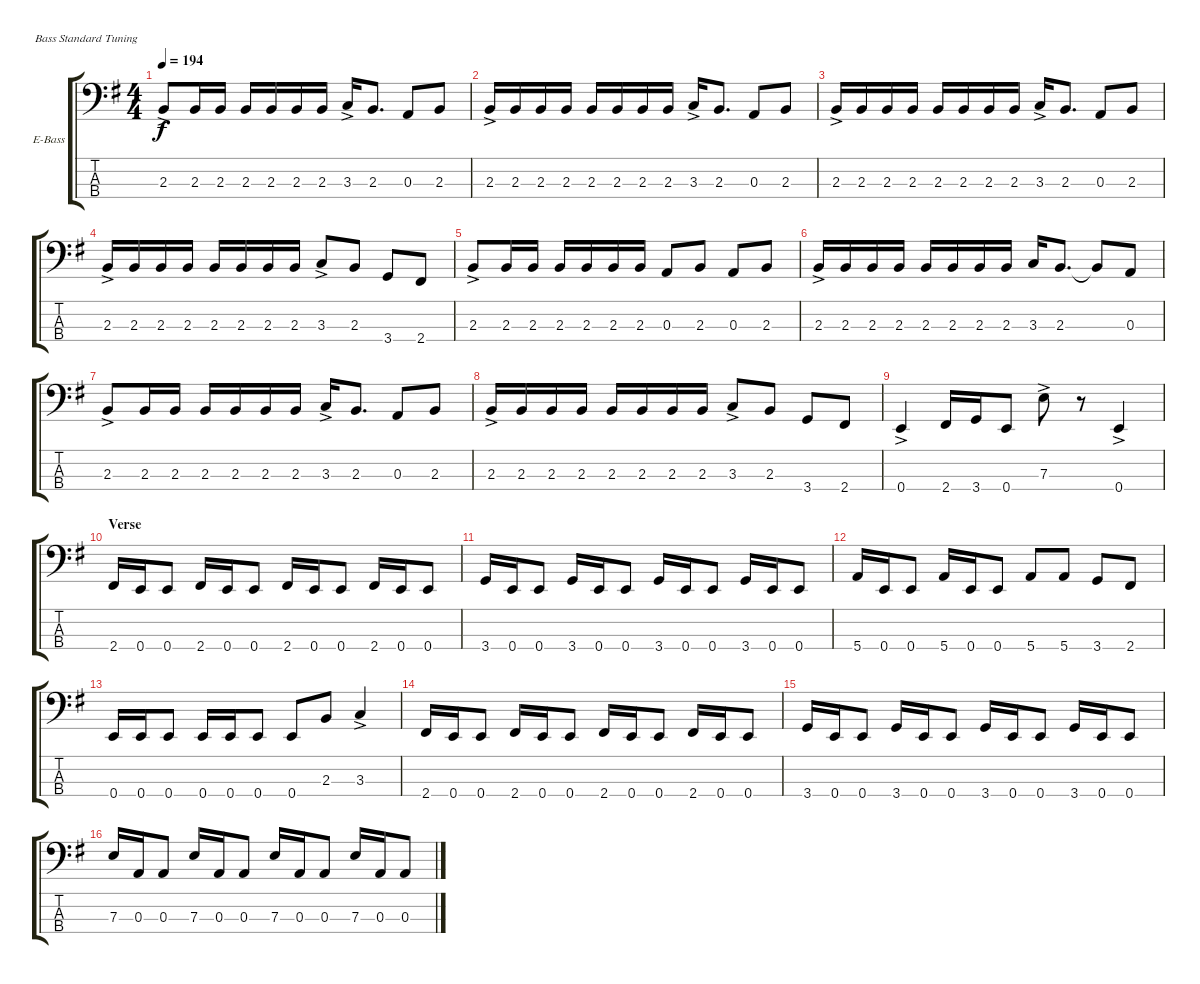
\bracketExtendMode groupsimilarinstruments
\firstSystemTrackNameOrientation horizontal
\otherSystemsTrackNameOrientation horizontal
\track ("Bass" "E-Bass") {instrument electricbasspick}
\staff {score tabs}
\tuning (G2 D2 A1 E1)
\ts (4 4)
\tempo 194
\clef f4
\scale
1.05549
\ks g
2.3{ac}.8{dy f} 2.3.16 2.3.16 2.3.16 2.3.16 2.3.16 2.3.16 3.3{ac}.16 2.3.8{d} 0.3.8 2.3.8 |
\scale
0.944515 2.3{ac}.16 2.3.16 2.3.16 2.3.16 2.3.16 2.3.16 2.3.16 2.3.16 3.3{ac}.16 2.3.8{d} 0.3.8 2.3.8 |
\scale
1.05549 2.3{ac}.16 2.3.16 2.3.16 2.3.16 2.3.16 2.3.16 2.3.16 2.3.16 3.3{ac}.16 2.3.8{d} 0.3.8 2.3.8 |
\scale
0.944515 2.3{ac}.16 2.3.16 2.3.16 2.3.16 2.3.16 2.3.16 2.3.16 2.3.16 3.3{ac}.8 2.3.8 3.4.8 2.4.8 |
\scale
1.05549 2.3{ac}.8 2.3.16 2.3.16 2.3.16 2.3.16 2.3.16 2.3.16 0.3.8 2.3.8 0.3.8 2.3.8 |
\scale
0.944515 2.3{ac}.16 2.3.16 2.3.16 2.3.16 2.3.16 2.3.16 2.3.16 2.3.16 3.3.16 2.3.8{d} 2.3{t}.8 0.3.8 |
\scale
1.05549 2.3{ac}.8 2.3.16 2.3.16 2.3.16 2.3.16 2.3.16 2.3.16 3.3{ac}.16 2.3.8{d} 0.3.8 2.3.8 |
\scale
0.944515 2.3{ac}.16 2.3.16 2.3.16 2.3.16 2.3.16 2.3.16 2.3.16 2.3.16 3.3{ac}.8 2.3.8 3.4.8 2.4.8 |
\scale
1.05549 0.4{ac}.4 2.4.16 3.4.16 0.4.8 7.3{ac}.8 r.8 0.4{ac}.4 |
\section ("" "Verse")
\scale
0.944515 2.4.16 0.4.16 0.4.8 2.4.16 0.4.16 0.4.8 2.4.16 0.4.16 0.4.8 2.4.16 0.4.16 0.4.8 |
\scale
1.05549 3.4.16 0.4.16 0.4.8 3.4.16 0.4.16 0.4.8 3.4.16 0.4.16 0.4.8 3.4.16 0.4.16 0.4.8 |
\scale
0.944515 5.4.16 0.4.16 0.4.8 5.4.16 0.4.16 0.4.8 5.4.8 5.4.8 3.4.8 2.4.8 |
\scale
1.05549 0.4.16 0.4.16 0.4.8 0.4.16 0.4.16 0.4.8 0.4.8 2.3.8 3.3{ac}.4 |
\scale
0.944515 2.4.16 0.4.16 0.4.8 2.4.16 0.4.16 0.4.8 2.4.16 0.4.16 0.4.8 2.4.16 0.4.16 0.4.8 |
\scale
1.05549 3.4.16 0.4.16 0.4.8 3.4.16 0.4.16 0.4.8 3.4.16 0.4.16 0.4.8 3.4.16 0.4.16 0.4.8 |
\scale
0.944515 7.3.16 0.3.16 0.3.8 7.3.16 0.3.16 0.3.8 7.3.16 0.3.16 0.3.8 7.3.16 0.3.16 0.3.8
